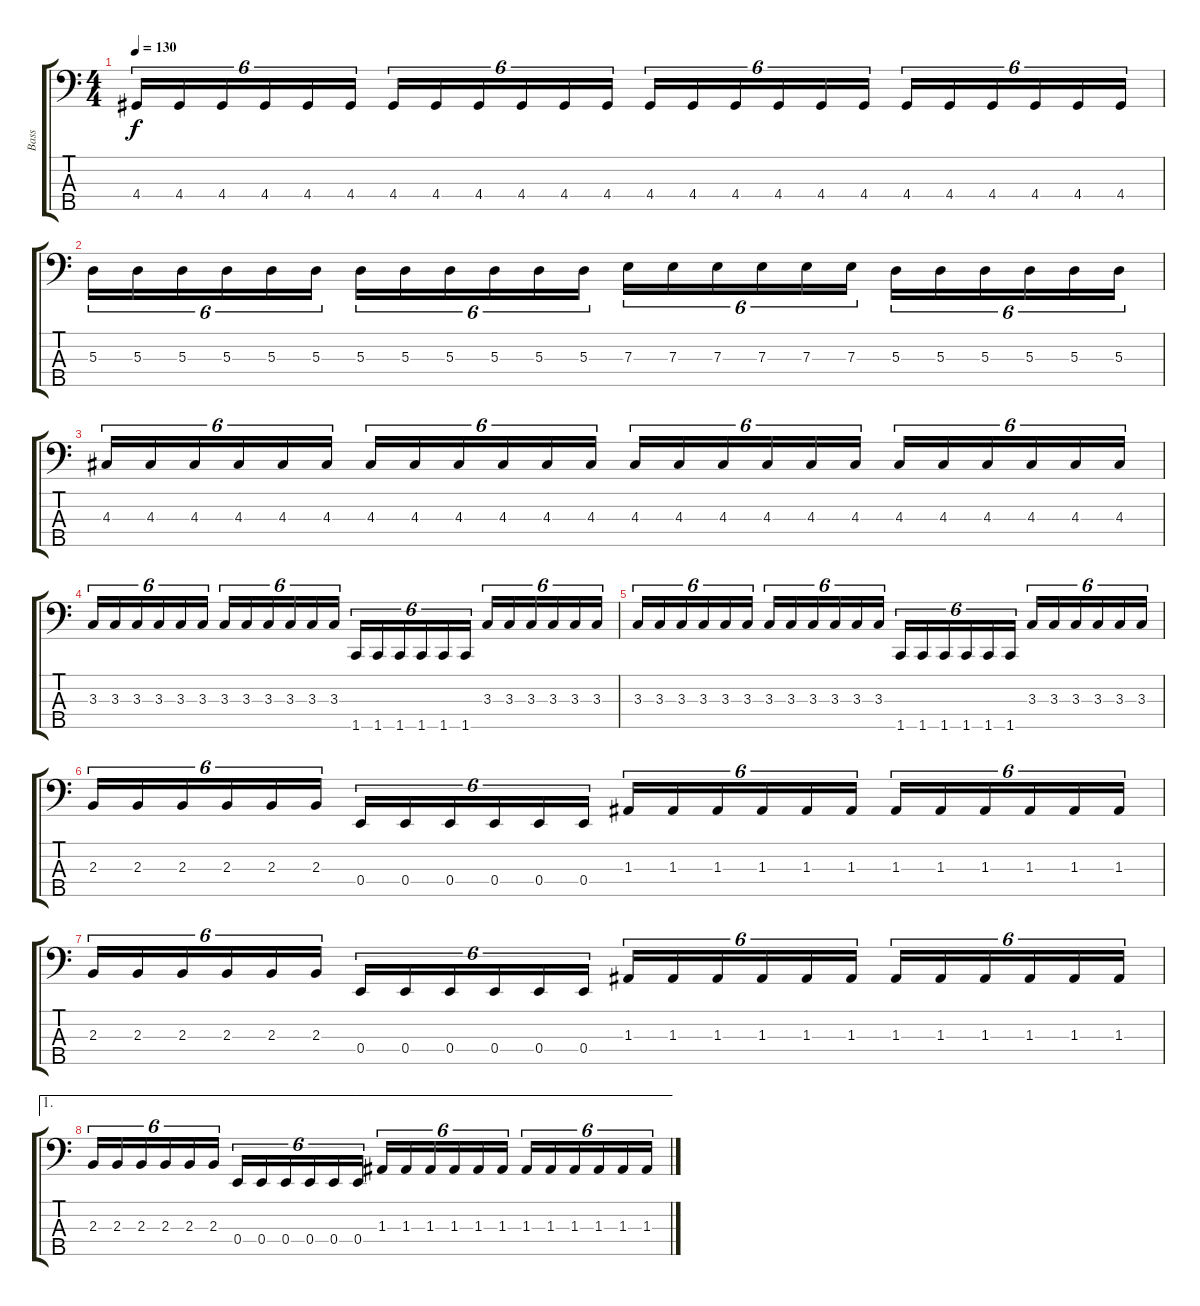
\track ("Bass" "Bass") {instrument electricbassfinger}
\staff {score tabs}
\tuning (G2 D2 A1 E1 B0) {hide}
\ts (4 4)
\tempo 130
\clef f4
\ks c
4.4.16{tu (6 4) dy f} 4.4.16{tu (6 4)} 4.4.16{tu (6 4)} 4.4.16{tu (6 4)} 4.4.16{tu (6 4)} 4.4.16{tu (6 4)} 4.4.16{tu (6 4)} 4.4.16{tu (6 4)} 4.4.16{tu (6 4)} 4.4.16{tu (6 4)} 4.4.16{tu (6 4)} 4.4.16{tu (6 4)} 4.4.16{tu (6 4)} 4.4.16{tu (6 4)} 4.4.16{tu (6 4)} 4.4.16{tu (6 4)} 4.4.16{tu (6 4)} 4.4.16{tu (6 4)} 4.4.16{tu (6 4)} 4.4.16{tu (6 4)} 4.4.16{tu (6 4)} 4.4.16{tu (6 4)} 4.4.16{tu (6 4)} 4.4.16{tu (6 4)} |
5.3.16{tu (6 4)} 5.3.16{tu (6 4)} 5.3.16{tu (6 4)} 5.3.16{tu (6 4)} 5.3.16{tu (6 4)} 5.3.16{tu (6 4)} 5.3.16{tu (6 4)} 5.3.16{tu (6 4)} 5.3.16{tu (6 4)} 5.3.16{tu (6 4)} 5.3.16{tu (6 4)} 5.3.16{tu (6 4)} 7.3.16{tu (6 4)} 7.3.16{tu (6 4)} 7.3.16{tu (6 4)} 7.3.16{tu (6 4)} 7.3.16{tu (6 4)} 7.3.16{tu (6 4)} 5.3.16{tu (6 4)} 5.3.16{tu (6 4)} 5.3.16{tu (6 4)} 5.3.16{tu (6 4)} 5.3.16{tu (6 4)} 5.3.16{tu (6 4)} |
4.3.16{tu (6 4)} 4.3.16{tu (6 4)} 4.3.16{tu (6 4)} 4.3.16{tu (6 4)} 4.3.16{tu (6 4)} 4.3.16{tu (6 4)} 4.3.16{tu (6 4)} 4.3.16{tu (6 4)} 4.3.16{tu (6 4)} 4.3.16{tu (6 4)} 4.3.16{tu (6 4)} 4.3.16{tu (6 4)} 4.3.16{tu (6 4)} 4.3.16{tu (6 4)} 4.3.16{tu (6 4)} 4.3.16{tu (6 4)} 4.3.16{tu (6 4)} 4.3.16{tu (6 4)} 4.3.16{tu (6 4)} 4.3.16{tu (6 4)} 4.3.16{tu (6 4)} 4.3.16{tu (6 4)} 4.3.16{tu (6 4)} 4.3.16{tu (6 4)} |
3.3.16{tu (6 4)} 3.3.16{tu (6 4)} 3.3.16{tu (6 4)} 3.3.16{tu (6 4)} 3.3.16{tu (6 4)} 3.3.16{tu (6 4)} 3.3.16{tu (6 4)} 3.3.16{tu (6 4)} 3.3.16{tu (6 4)} 3.3.16{tu (6 4)} 3.3.16{tu (6 4)} 3.3.16{tu (6 4)} 1.5.16{tu (6 4)} 1.5.16{tu (6 4)} 1.5.16{tu (6 4)} 1.5.16{tu (6 4)} 1.5.16{tu (6 4)} 1.5.16{tu (6 4)} 3.3.16{tu (6 4)} 3.3.16{tu (6 4)} 3.3.16{tu (6 4)} 3.3.16{tu (6 4)} 3.3.16{tu (6 4)} 3.3.16{tu (6 4)} |
3.3.16{tu (6 4)} 3.3.16{tu (6 4)} 3.3.16{tu (6 4)} 3.3.16{tu (6 4)} 3.3.16{tu (6 4)} 3.3.16{tu (6 4)} 3.3.16{tu (6 4)} 3.3.16{tu (6 4)} 3.3.16{tu (6 4)} 3.3.16{tu (6 4)} 3.3.16{tu (6 4)} 3.3.16{tu (6 4)} 1.5.16{tu (6 4)} 1.5.16{tu (6 4)} 1.5.16{tu (6 4)} 1.5.16{tu (6 4)} 1.5.16{tu (6 4)} 1.5.16{tu (6 4)} 3.3.16{tu (6 4)} 3.3.16{tu (6 4)} 3.3.16{tu (6 4)} 3.3.16{tu (6 4)} 3.3.16{tu (6 4)} 3.3.16{tu (6 4)} |
2.3.16{tu (6 4)} 2.3.16{tu (6 4)} 2.3.16{tu (6 4)} 2.3.16{tu (6 4)} 2.3.16{tu (6 4)} 2.3.16{tu (6 4)} 0.4.16{tu (6 4)} 0.4.16{tu (6 4)} 0.4.16{tu (6 4)} 0.4.16{tu (6 4)} 0.4.16{tu (6 4)} 0.4.16{tu (6 4)} 1.3.16{tu (6 4)} 1.3.16{tu (6 4)} 1.3.16{tu (6 4)} 1.3.16{tu (6 4)} 1.3.16{tu (6 4)} 1.3.16{tu (6 4)} 1.3.16{tu (6 4)} 1.3.16{tu (6 4)} 1.3.16{tu (6 4)} 1.3.16{tu (6 4)} 1.3.16{tu (6 4)} 1.3.16{tu (6 4)} |
2.3.16{tu (6 4)} 2.3.16{tu (6 4)} 2.3.16{tu (6 4)} 2.3.16{tu (6 4)} 2.3.16{tu (6 4)} 2.3.16{tu (6 4)} 0.4.16{tu (6 4)} 0.4.16{tu (6 4)} 0.4.16{tu (6 4)} 0.4.16{tu (6 4)} 0.4.16{tu (6 4)} 0.4.16{tu (6 4)} 1.3.16{tu (6 4)} 1.3.16{tu (6 4)} 1.3.16{tu (6 4)} 1.3.16{tu (6 4)} 1.3.16{tu (6 4)} 1.3.16{tu (6 4)} 1.3.16{tu (6 4)} 1.3.16{tu (6 4)} 1.3.16{tu (6 4)} 1.3.16{tu (6 4)} 1.3.16{tu (6 4)} 1.3.16{tu (6 4)} |
\ae 1
2.3.16{tu (6 4)} 2.3.16{tu (6 4)} 2.3.16{tu (6 4)} 2.3.16{tu (6 4)} 2.3.16{tu (6 4)} 2.3.16{tu (6 4)} 0.4.16{tu (6 4)} 0.4.16{tu (6 4)} 0.4.16{tu (6 4)} 0.4.16{tu (6 4)} 0.4.16{tu (6 4)} 0.4.16{tu (6 4)} 1.3.16{tu (6 4)} 1.3.16{tu (6 4)} 1.3.16{tu (6 4)} 1.3.16{tu (6 4)} 1.3.16{tu (6 4)} 1.3.16{tu (6 4)} 1.3.16{tu (6 4)} 1.3.16{tu (6 4)} 1.3.16{tu (6 4)} 1.3.16{tu (6 4)} 1.3.16{tu (6 4)} 1.3.16{tu (6 4)}
